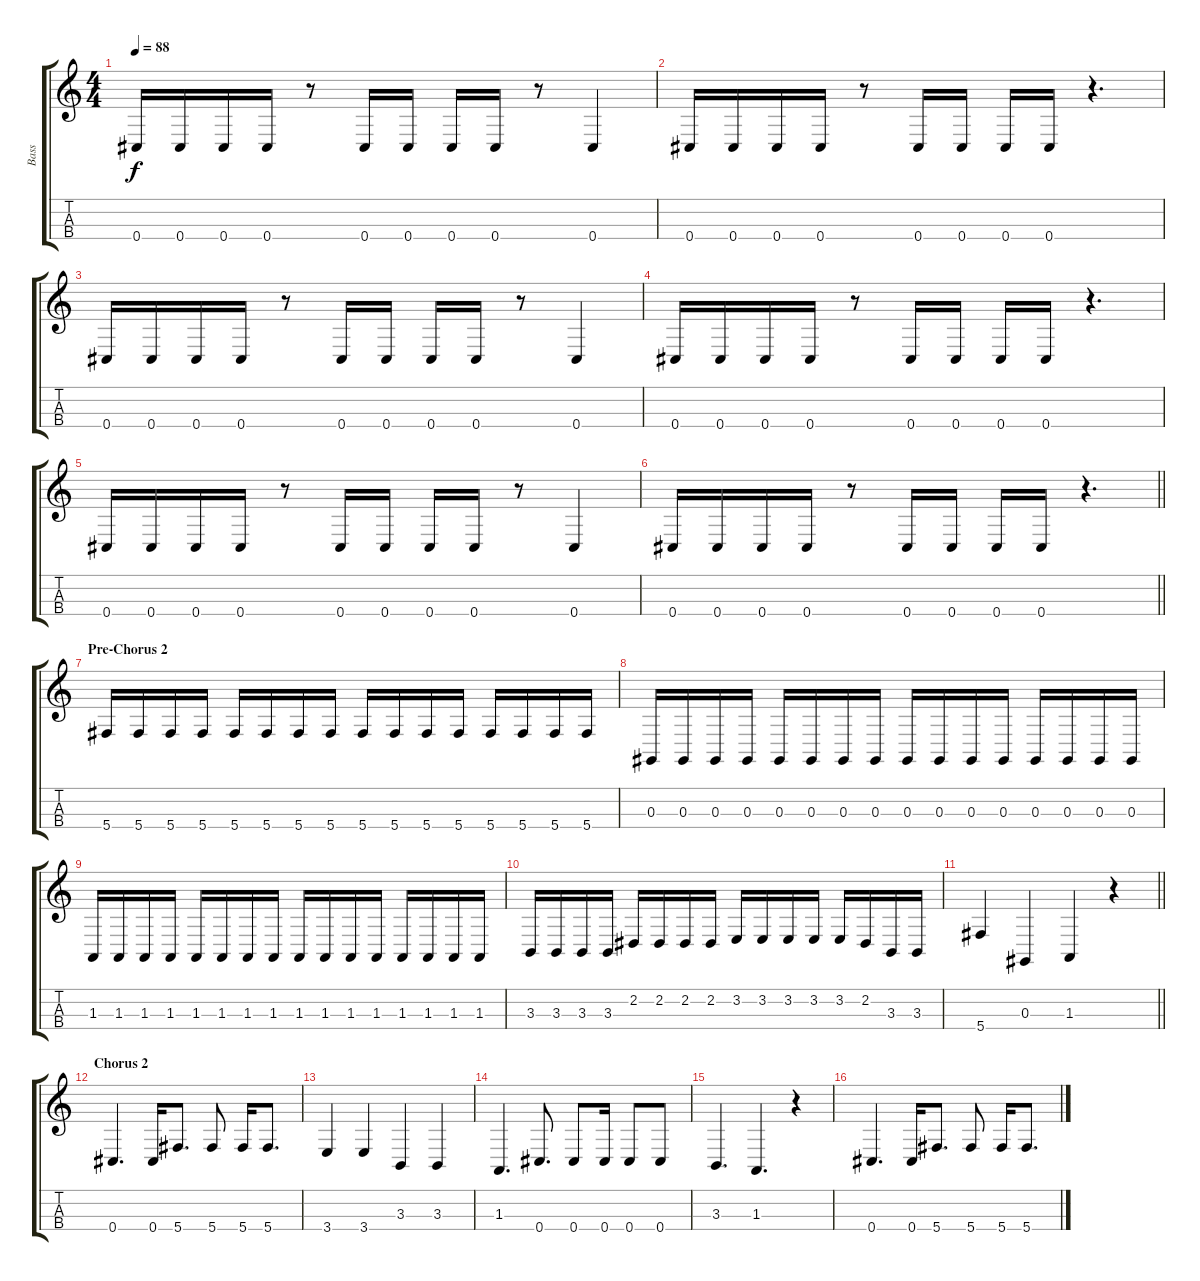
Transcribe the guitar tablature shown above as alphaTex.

\track ("Bass" "Bass") {instrument electricbassfinger}
\staff {score tabs}
\tuning (Gb2 Db2 Ab1 Db2) {hide}
\ts (4 4)
\tempo 88
\clef g2
\ks c
0.4.16{dy f} 0.4.16 0.4.16 0.4.16 r.8 0.4.16 0.4.16 0.4.16 0.4.16 r.8 0.4.4 |
0.4.16 0.4.16 0.4.16 0.4.16 r.8 0.4.16 0.4.16 0.4.16 0.4.16 r.4{d} |
0.4.16 0.4.16 0.4.16 0.4.16 r.8 0.4.16 0.4.16 0.4.16 0.4.16 r.8 0.4.4 |
0.4.16 0.4.16 0.4.16 0.4.16 r.8 0.4.16 0.4.16 0.4.16 0.4.16 r.4{d} |
0.4.16 0.4.16 0.4.16 0.4.16 r.8 0.4.16 0.4.16 0.4.16 0.4.16 r.8 0.4.4 |
\barLineRight lightlight
0.4.16 0.4.16 0.4.16 0.4.16 r.8 0.4.16 0.4.16 0.4.16 0.4.16 r.4{d} |
\section ("" "Pre-Chorus 2")
5.4.16 5.4.16 5.4.16 5.4.16 5.4.16 5.4.16 5.4.16 5.4.16 5.4.16 5.4.16 5.4.16 5.4.16 5.4.16 5.4.16 5.4.16 5.4.16 |
0.3.16 0.3.16 0.3.16 0.3.16 0.3.16 0.3.16 0.3.16 0.3.16 0.3.16 0.3.16 0.3.16 0.3.16 0.3.16 0.3.16 0.3.16 0.3.16 |
1.3.16 1.3.16 1.3.16 1.3.16 1.3.16 1.3.16 1.3.16 1.3.16 1.3.16 1.3.16 1.3.16 1.3.16 1.3.16 1.3.16 1.3.16 1.3.16 |
3.3.16 3.3.16 3.3.16 3.3.16 2.2.16 2.2.16 2.2.16 2.2.16 3.2.16 3.2.16 3.2.16 3.2.16 3.2.16 2.2.16 3.3.16 3.3.16 |
\barLineRight lightlight
5.4.4 0.3.4 1.3.4 r.4 |
\section ("" "Chorus 2")
0.4.4{d} 0.4.16 5.4.8{d} 5.4.8 5.4.16 5.4.8{d} |
3.4.4 3.4.4 3.3.4 3.3.4 |
1.3.4{d} 0.4.8{d} 0.4.8 0.4.16 0.4.8 0.4.8 |
3.3.4{d} 1.3.4{d} r.4 |
0.4.4{d} 0.4.16 5.4.8{d} 5.4.8 5.4.16 5.4.8{d}
